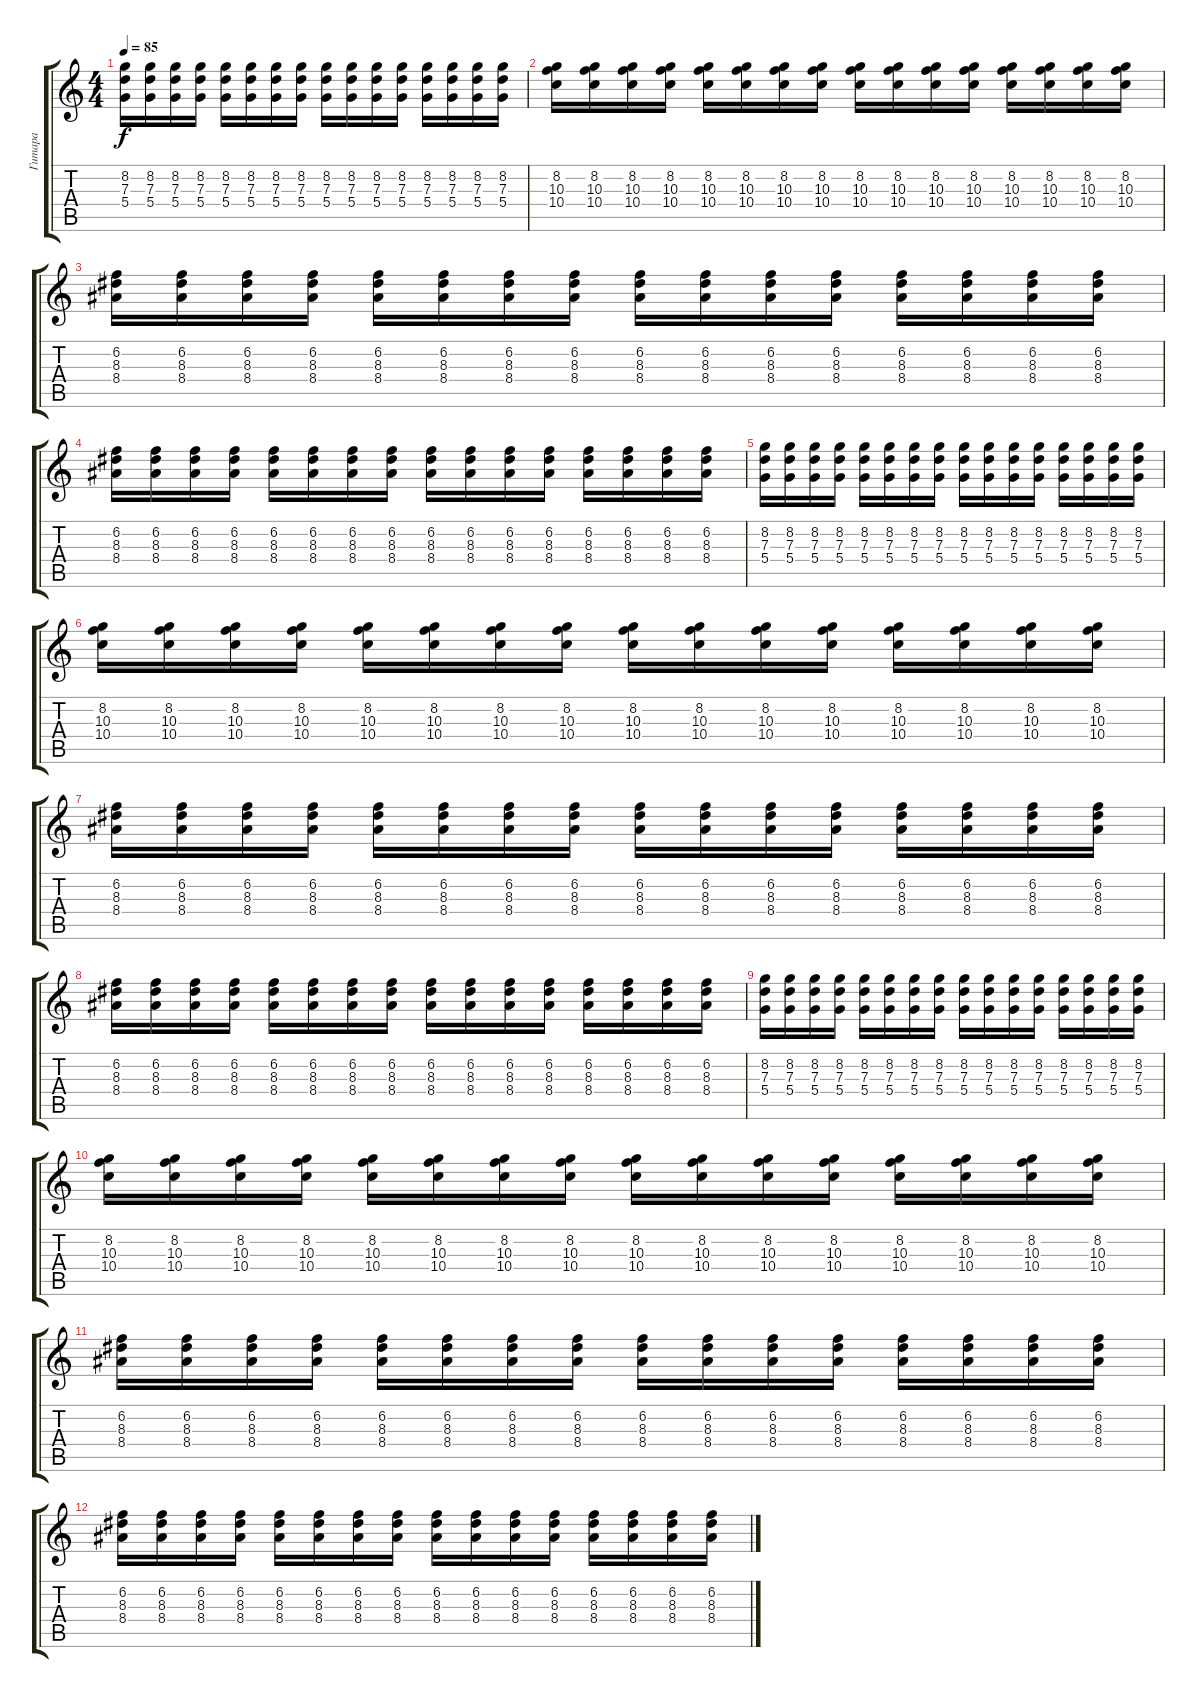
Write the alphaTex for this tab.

\track ("Гитара" "Гитара") {instrument acousticguitarsteel}
\staff {score tabs}
\tuning (E4 B3 G3 D3 A2 E2) {hide}
\ts (4 4)
\tempo 85
\clef g2
\ks c
(8.2 7.3 5.4).16{dy f} (8.2 7.3 5.4).16 (8.2 7.3 5.4).16 (8.2 7.3 5.4).16 (8.2 7.3 5.4).16 (8.2 7.3 5.4).16 (8.2 7.3 5.4).16 (8.2 7.3 5.4).16 (8.2 7.3 5.4).16 (8.2 7.3 5.4).16 (8.2 7.3 5.4).16 (8.2 7.3 5.4).16 (8.2 7.3 5.4).16 (8.2 7.3 5.4).16 (8.2 7.3 5.4).16 (8.2 7.3 5.4).16 |
(8.2 10.3 10.4).16 (8.2 10.3 10.4).16 (8.2 10.3 10.4).16 (8.2 10.3 10.4).16 (8.2 10.3 10.4).16 (8.2 10.3 10.4).16 (8.2 10.3 10.4).16 (8.2 10.3 10.4).16 (8.2 10.3 10.4).16 (8.2 10.3 10.4).16 (8.2 10.3 10.4).16 (8.2 10.3 10.4).16 (8.2 10.3 10.4).16 (8.2 10.3 10.4).16 (8.2 10.3 10.4).16 (8.2 10.3 10.4).16 |
(6.2 8.3 8.4).16 (6.2 8.3 8.4).16 (6.2 8.3 8.4).16 (6.2 8.3 8.4).16 (6.2 8.3 8.4).16 (6.2 8.3 8.4).16 (6.2 8.3 8.4).16 (6.2 8.3 8.4).16 (6.2 8.3 8.4).16 (6.2 8.3 8.4).16 (6.2 8.3 8.4).16 (6.2 8.3 8.4).16 (6.2 8.3 8.4).16 (6.2 8.3 8.4).16 (6.2 8.3 8.4).16 (6.2 8.3 8.4).16 |
(6.2 8.3 8.4).16 (6.2 8.3 8.4).16 (6.2 8.3 8.4).16 (6.2 8.3 8.4).16 (6.2 8.3 8.4).16 (6.2 8.3 8.4).16 (6.2 8.3 8.4).16 (6.2 8.3 8.4).16 (6.2 8.3 8.4).16 (6.2 8.3 8.4).16 (6.2 8.3 8.4).16 (6.2 8.3 8.4).16 (6.2 8.3 8.4).16 (6.2 8.3 8.4).16 (6.2 8.3 8.4).16 (6.2 8.3 8.4).16 |
(8.2 7.3 5.4).16 (8.2 7.3 5.4).16 (8.2 7.3 5.4).16 (8.2 7.3 5.4).16 (8.2 7.3 5.4).16 (8.2 7.3 5.4).16 (8.2 7.3 5.4).16 (8.2 7.3 5.4).16 (8.2 7.3 5.4).16 (8.2 7.3 5.4).16 (8.2 7.3 5.4).16 (8.2 7.3 5.4).16 (8.2 7.3 5.4).16 (8.2 7.3 5.4).16 (8.2 7.3 5.4).16 (8.2 7.3 5.4).16 |
(8.2 10.3 10.4).16 (8.2 10.3 10.4).16 (8.2 10.3 10.4).16 (8.2 10.3 10.4).16 (8.2 10.3 10.4).16 (8.2 10.3 10.4).16 (8.2 10.3 10.4).16 (8.2 10.3 10.4).16 (8.2 10.3 10.4).16 (8.2 10.3 10.4).16 (8.2 10.3 10.4).16 (8.2 10.3 10.4).16 (8.2 10.3 10.4).16 (8.2 10.3 10.4).16 (8.2 10.3 10.4).16 (8.2 10.3 10.4).16 |
(6.2 8.3 8.4).16 (6.2 8.3 8.4).16 (6.2 8.3 8.4).16 (6.2 8.3 8.4).16 (6.2 8.3 8.4).16 (6.2 8.3 8.4).16 (6.2 8.3 8.4).16 (6.2 8.3 8.4).16 (6.2 8.3 8.4).16 (6.2 8.3 8.4).16 (6.2 8.3 8.4).16 (6.2 8.3 8.4).16 (6.2 8.3 8.4).16 (6.2 8.3 8.4).16 (6.2 8.3 8.4).16 (6.2 8.3 8.4).16 |
(6.2 8.3 8.4).16 (6.2 8.3 8.4).16 (6.2 8.3 8.4).16 (6.2 8.3 8.4).16 (6.2 8.3 8.4).16 (6.2 8.3 8.4).16 (6.2 8.3 8.4).16 (6.2 8.3 8.4).16 (6.2 8.3 8.4).16 (6.2 8.3 8.4).16 (6.2 8.3 8.4).16 (6.2 8.3 8.4).16 (6.2 8.3 8.4).16 (6.2 8.3 8.4).16 (6.2 8.3 8.4).16 (6.2 8.3 8.4).16 |
(8.2 7.3 5.4).16 (8.2 7.3 5.4).16 (8.2 7.3 5.4).16 (8.2 7.3 5.4).16 (8.2 7.3 5.4).16 (8.2 7.3 5.4).16 (8.2 7.3 5.4).16 (8.2 7.3 5.4).16 (8.2 7.3 5.4).16 (8.2 7.3 5.4).16 (8.2 7.3 5.4).16 (8.2 7.3 5.4).16 (8.2 7.3 5.4).16 (8.2 7.3 5.4).16 (8.2 7.3 5.4).16 (8.2 7.3 5.4).16 |
(8.2 10.3 10.4).16 (8.2 10.3 10.4).16 (8.2 10.3 10.4).16 (8.2 10.3 10.4).16 (8.2 10.3 10.4).16 (8.2 10.3 10.4).16 (8.2 10.3 10.4).16 (8.2 10.3 10.4).16 (8.2 10.3 10.4).16 (8.2 10.3 10.4).16 (8.2 10.3 10.4).16 (8.2 10.3 10.4).16 (8.2 10.3 10.4).16 (8.2 10.3 10.4).16 (8.2 10.3 10.4).16 (8.2 10.3 10.4).16 |
(6.2 8.3 8.4).16 (6.2 8.3 8.4).16 (6.2 8.3 8.4).16 (6.2 8.3 8.4).16 (6.2 8.3 8.4).16 (6.2 8.3 8.4).16 (6.2 8.3 8.4).16 (6.2 8.3 8.4).16 (6.2 8.3 8.4).16 (6.2 8.3 8.4).16 (6.2 8.3 8.4).16 (6.2 8.3 8.4).16 (6.2 8.3 8.4).16 (6.2 8.3 8.4).16 (6.2 8.3 8.4).16 (6.2 8.3 8.4).16 |
(6.2 8.3 8.4).16 (6.2 8.3 8.4).16 (6.2 8.3 8.4).16 (6.2 8.3 8.4).16 (6.2 8.3 8.4).16 (6.2 8.3 8.4).16 (6.2 8.3 8.4).16 (6.2 8.3 8.4).16 (6.2 8.3 8.4).16 (6.2 8.3 8.4).16 (6.2 8.3 8.4).16 (6.2 8.3 8.4).16 (6.2 8.3 8.4).16 (6.2 8.3 8.4).16 (6.2 8.3 8.4).16 (6.2 8.3 8.4).16
